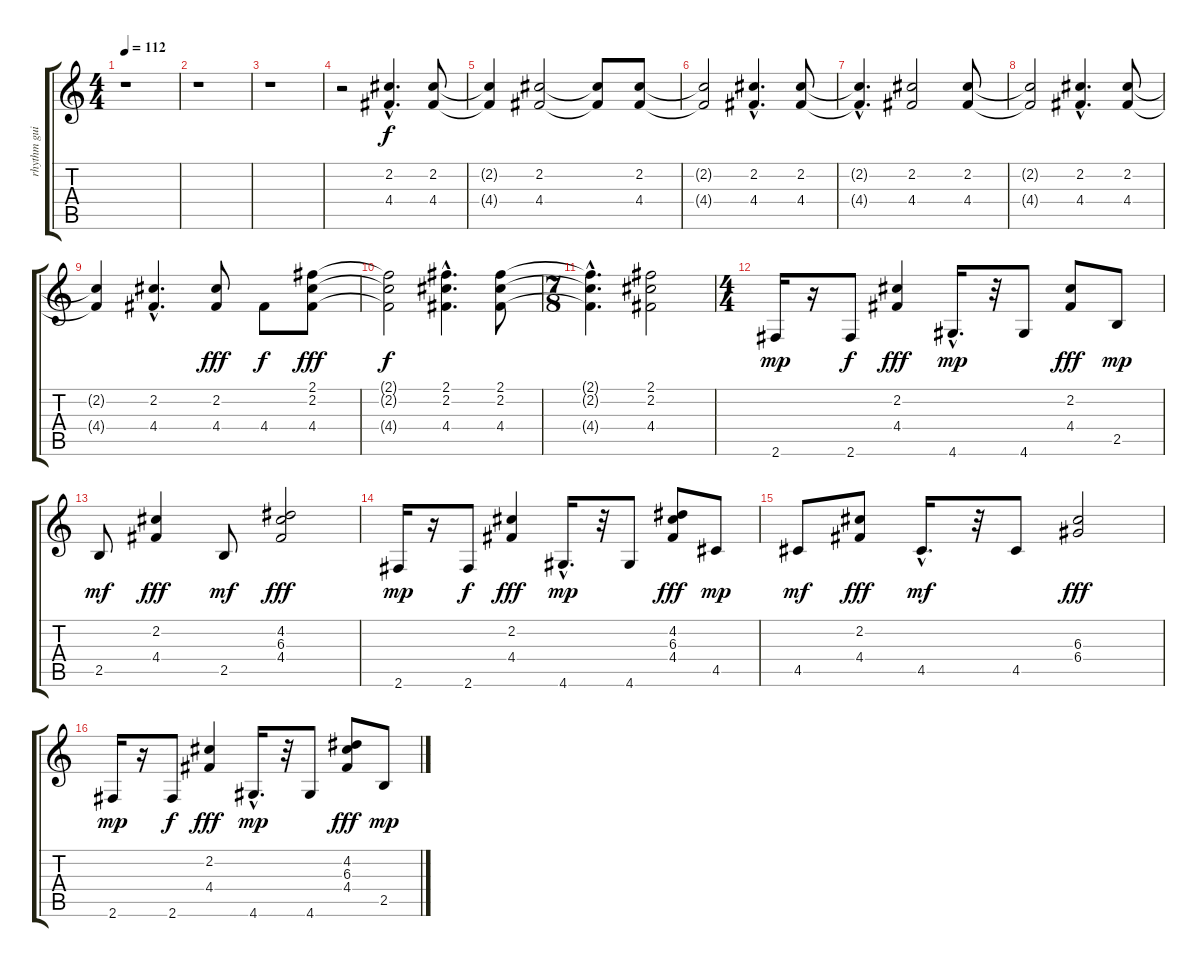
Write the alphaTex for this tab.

\track ("rhythm guitar" "rhythm gui") {instrument electricguitarmuted}
\staff {score tabs}
\tuning (E4 B3 G3 D3 A2 E2) {hide}
\ts (4 4)
\tempo 112
\clef g2
\ks c
r.1{dy f instrument electricguitarmuted} |
r.1 |
r.1 |
r.2 (2.2{hac} 4.4{hac}).4{d} (2.2 4.4).8 |
(2.2{t} 4.4{t}).4 (2.2 4.4).2 (2.2{t} 4.4{t}).8 (2.2 4.4).8 |
(2.2{t} 4.4{t}).2 (2.2{hac} 4.4{hac}).4{d} (2.2 4.4).8 |
(2.2{hac t} 4.4{hac t}).4{d} (2.2 4.4).2 (2.2 4.4).8 |
(2.2{t} 4.4{t}).2 (2.2{hac} 4.4{hac}).4{d} (2.2 4.4).8 |
(2.2{t} 4.4{t}).4 (2.2{hac} 4.4{hac}).4{d} (2.2 4.4).8{dy fff} 4.4.8{dy f} (2.1 2.2 4.4).8{dy fff} |
(2.1{t} 2.2{t} 4.4{t}).2{dy f} (2.1{hac} 2.2{hac} 4.4{hac}).4{d} (2.1 2.2 4.4).8 |
\ts (7 8)
(2.1{hac t} 2.2{hac t} 4.4{hac t}).4{d} (2.1 2.2 4.4).2 |
\ts (4 4)
2.6.16{dy mp} r.16 2.6.8{dy f} (2.2 4.4).4{dy fff} 4.6{hac}.16{d dy mp} r.32 4.6.8 (2.2 4.4).8{dy fff} 2.5.8{dy mp} |
2.5.8{dy mf} (2.2 4.4).4{dy fff} 2.5.8{dy mf} (4.2 6.3 4.4).2{dy fff} |
2.6.16{dy mp} r.16 2.6.8{dy f} (2.2 4.4).4{dy fff} 4.6{hac}.16{d dy mp} r.32 4.6.8 (4.2 6.3 4.4).8{dy fff} 4.5.8{dy mp} |
4.5.8{dy mf} (2.2 4.4).8{dy fff} 4.5{hac}.16{d dy mf} r.32 4.5.8 (6.3 6.4).2{dy fff} |
2.6.16{dy mp} r.16 2.6.8{dy f} (2.2 4.4).4{dy fff} 4.6{hac}.16{d dy mp} r.32 4.6.8 (4.2 6.3 4.4).8{dy fff} 2.5.8{dy mp}
